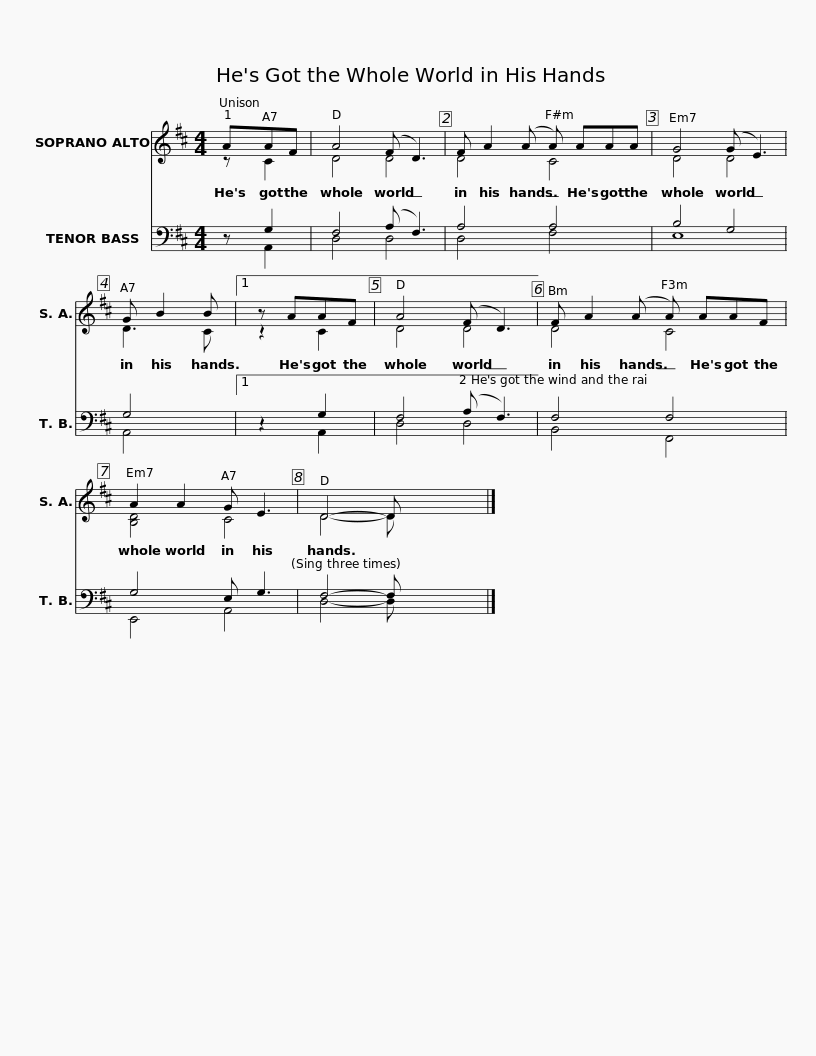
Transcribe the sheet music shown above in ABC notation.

X:1
%%score ( 1 2 ) ( 3 4 )
L:1/8
M:4/4
I:linebreak $
K:D
V:1 treble
V:2 treble
V:3 bass
V:4 bass
V:1
 AAF | A4 (F D3) | F A2 (A A) AAA | G4 (G E3) | G B2 B |1$ %5
 z AAF | A4 (F D3) | F A2 (A A) AAF | A2 A2 G E3 | D4- D x3 |] %10
V:2
 z C2 | D4 D4 | D4 C4 | D4 D4 | D3 C |1$ %5
 z2 C2 | D4 D4 | D4 C4 | [B,D]4 C4 | D4- D x3 |] %10
V:3
 z G,2 | F,4 (A, F,3) | A,4 A,4 | B,4 G,4 | G,4 |1$ %5
 z2 G,2 | F,4 (A, F,3) | F,4 F,4 | G,4 E, G,3 | F,4- F, x x2 |] %10
V:4
 x A,,2 | D,4 D,4 | D,4 F,4 | E,8 | A,,4 |1$ %5
 x2 A,,2 | D,4 D,4 | B,,4 F,,4 | E,,4 A,,4 | D,4- D, x3 |] %10
